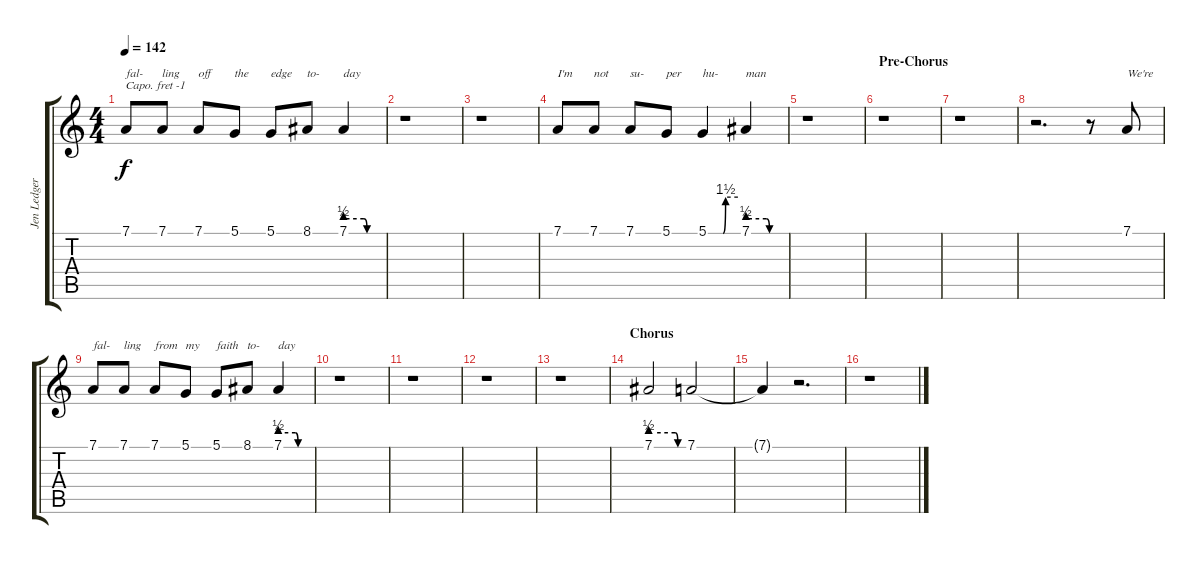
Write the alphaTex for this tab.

\track ("Jen Ledger (Vocals)" "Jen Ledger") {instrument sopranosax}
\staff {score tabs}
\capo -1
\tuning (Eb4 Bb3 Gb3 Db3 Ab2 Db2) {hide}
\ts (4 4)
\tempo 142
\clef g2
\ks c
7.1.8{txt "fal-" dy f} 7.1.8{txt "ling"} 7.1.8{txt "off"} 5.1.8{txt "the"} 5.1.8{txt "edge"} 8.1.8{txt "to-"} 7.1{be (custom 0 2 30 2 35 0 60 0)}.4{txt "day"} |
r.1 |
r.1 |
7.1.8{txt "I'm"} 7.1.8{txt "not"} 7.1.8{txt "su-"} 5.1.8{txt "per"} 5.1{be (custom 0 0 30 0 35 6 60 6)}.4{txt "hu-"} 7.1{be (custom 0 2 30 2 35 0 60 0)}.4{txt "man"} |
r.1 |
\section ("" "Pre-Chorus")
r.1 |
r.1 |
r.2{d} r.8 7.1.8{txt "We're"} |
7.1.8{txt "fal-"} 7.1.8{txt "ling"} 7.1.8{txt "from"} 5.1.8{txt "my"} 5.1.8{txt "faith"} 8.1.8{txt "to-"} 7.1{be (custom 0 2 30 2 35 0 60 0)}.4{txt "day"} |
r.1 |
r.1 |
r.1 |
r.1 |
\section ("" "Chorus")
7.1{be (custom 0 2 45 2 50 0 60 0)}.2 7.1.2 |
7.1{t}.4 r.2{d} |
r.1
